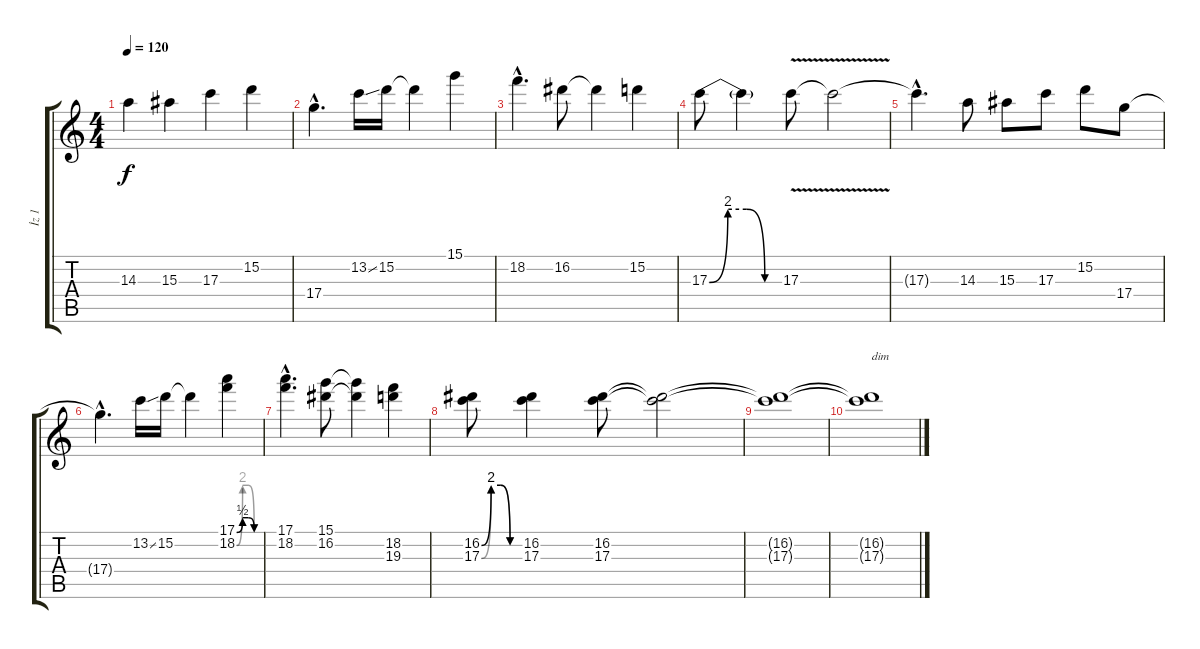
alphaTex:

\track ("İz 1" "İz 1") {instrument distortionguitar}
\staff {score tabs}
\tuning (E4 B3 G3 D3 A2 E2) {hide}
\ts (4 4)
\tempo 120
\clef g2
\ks c
14.3.4{dy f} 15.3.4 17.3.4 15.2.4 |
17.4{hac}.4{d} 13.2{ss}.16 15.2.16 15.2{t}.4 15.1.4 |
18.2{hac}.4{d} 16.2.8 16.2{t}.4 15.2.4 |
17.3{be (custom 0 0 15 8 30 8 45 0 60 0)}.8 17.3{t}.4 17.3{v}.8 17.3{t}.2 |
17.3{hac t}.4{d} 14.3.8 15.3.8 17.3.8 15.2.8 17.4.8 |
17.4{hac t}.4{d} 13.2{ss}.16 15.2.16 15.2{t}.4 (17.1{be (custom 0 0 15 2 30 2 45 0 60 0)} 18.2{be (custom 0 0 15 8 30 8 45 0 60 0)}).4 |
(17.1{hac} 18.2{hac}).4{d} (15.1 16.2).8 (15.1{t} 16.2{t}).4 (18.2 19.3).4 |
(16.2{be (custom 0 0 15 8 30 8 45 0 60 0)} 17.3{be (custom 0 0 15 8 30 8 45 0 60 0)}).8 (16.2 17.3).4 (16.2 17.3).8 (16.2{t} 17.3{t}).2 |
(16.2{t} 17.3{t}).1 |
(16.2{t} 17.3{t}).1{txt "dim"}
